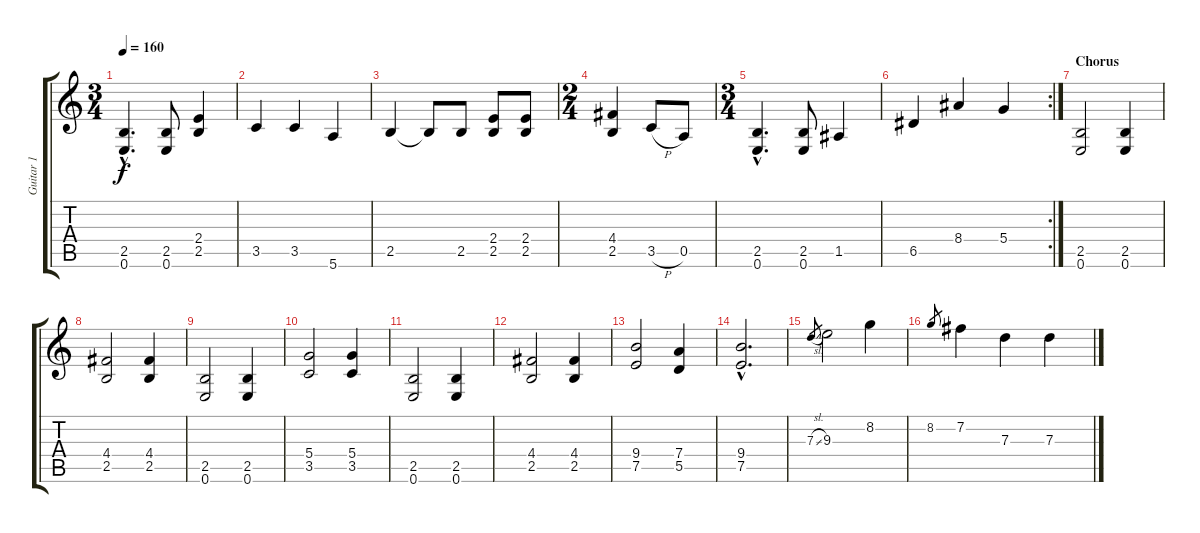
\track ("Guitar 1" "Guitar 1") {instrument distortionguitar}
\staff {score tabs}
\tuning (E4 B3 G3 D3 A2 E2) {hide}
\ts (3 4)
\tempo 160
\clef g2
\ks c
(2.5{hac} 0.6{hac}).4{d dy f} (2.5 0.6).8 (2.4 2.5).4 |
3.5.4 3.5.4 5.6.4 |
2.5.4 2.5{t}.8 2.5.8 (2.4 2.5).8 (2.4 2.5).8 |
\ts (2 4)
(4.4 2.5).4 3.5{h}.8 0.5.8 |
\ts (3 4)
(2.5{hac} 0.6{hac}).4{d} (2.5 0.6).8 1.5.4 |
\rc 2
6.5.4 8.4.4 5.4.4 |
\section ("" "Chorus")
(2.5 0.6).2 (2.5 0.6).4 |
(4.4 2.5).2 (4.4 2.5).4 |
(2.5 0.6).2 (2.5 0.6).4 |
(5.4 3.5).2 (5.4 3.5).4 |
(2.5 0.6).2 (2.5 0.6).4 |
(4.4 2.5).2 (4.4 2.5).4 |
(9.4 7.5).2 (7.4 5.5).4 |
(9.4{hac} 7.5{hac}).2{d} |
7.3{sl}.8{gr} 9.3.2 8.2.4 |
8.2.8{gr} 7.2.4 7.3.4 7.3.4
